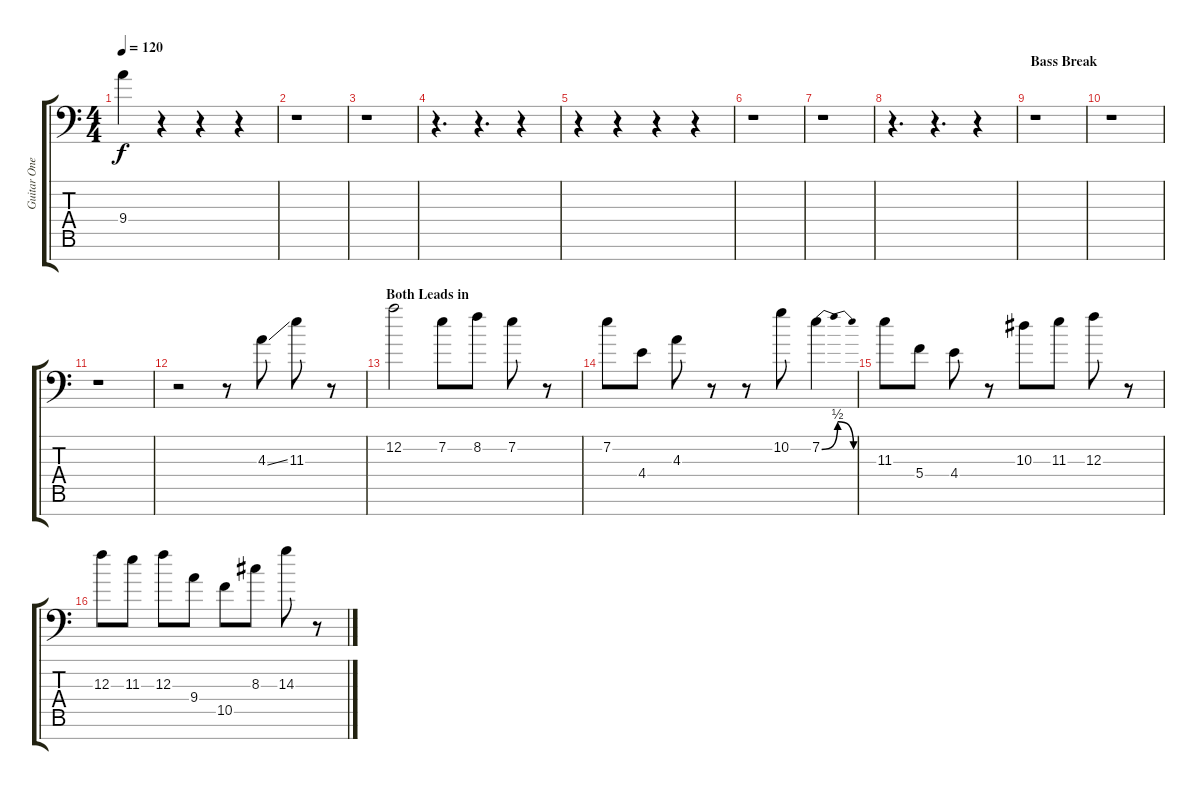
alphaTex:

\track ("Guitar One" "Guitar One") {instrument overdrivenguitar}
\staff {score tabs}
\tuning (D4 A3 F3 C3 G2 D2 A1) {hide}
\ts (4 4)
\tempo 120
\clef f4
\ks c
9.4.4{dy f} r.4 r.4 r.4 |
r.1 |
r.1 |
r.4{d} r.4{d} r.4 |
r.4 r.4 r.4 r.4 |
r.1 |
r.1 |
r.4{d} r.4{d} r.4 |
\section ("" "Bass Break")
r.1 |
r.1 |
r.1 |
r.2 r.8 4.3{ss}.8 11.3.8 r.8 |
\section ("" "Both Leads in")
12.2.2 7.2.8 8.2.8 7.2.8 r.8 |
7.2.8 4.4.8 4.3.8 r.8 r.8 10.2.8 7.2{be (bendrelease 0 0 30 2 30 2 60 0)}.4 |
11.3.8 5.4.8 4.4.8 r.8 10.3.8 11.3.8 12.3.8 r.8 |
12.3.8 11.3.8 12.3.8 9.4.8 10.5.8 8.3.8 14.3.8 r.8
